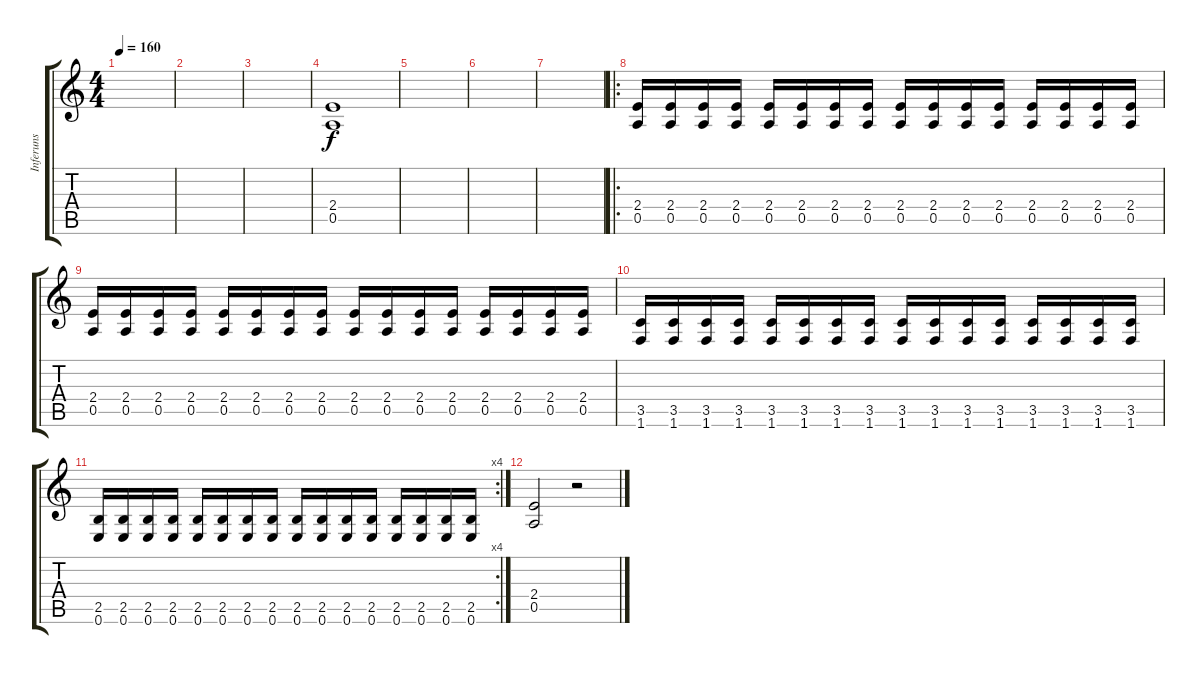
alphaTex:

\track ("Inferuns" "Inferuns") {instrument distortionguitar}
\staff {score tabs}
\tuning (E4 B3 G3 D3 A2 E2) {hide}
\ts (4 4)
\tempo 160
\clef g2
\ks c
|
|
|
(2.4 0.5).1 |
|
|
|
\ro
(2.4 0.5).16 (2.4 0.5).16 (2.4 0.5).16 (2.4 0.5).16 (2.4 0.5).16 (2.4 0.5).16 (2.4 0.5).16 (2.4 0.5).16 (2.4 0.5).16 (2.4 0.5).16 (2.4 0.5).16 (2.4 0.5).16 (2.4 0.5).16 (2.4 0.5).16 (2.4 0.5).16 (2.4 0.5).16 |
(2.4 0.5).16 (2.4 0.5).16 (2.4 0.5).16 (2.4 0.5).16 (2.4 0.5).16 (2.4 0.5).16 (2.4 0.5).16 (2.4 0.5).16 (2.4 0.5).16 (2.4 0.5).16 (2.4 0.5).16 (2.4 0.5).16 (2.4 0.5).16 (2.4 0.5).16 (2.4 0.5).16 (2.4 0.5).16 |
(3.5 1.6).16 (3.5 1.6).16 (3.5 1.6).16 (3.5 1.6).16 (3.5 1.6).16 (3.5 1.6).16 (3.5 1.6).16 (3.5 1.6).16 (3.5 1.6).16 (3.5 1.6).16 (3.5 1.6).16 (3.5 1.6).16 (3.5 1.6).16 (3.5 1.6).16 (3.5 1.6).16 (3.5 1.6).16 |
\rc 4
(2.5 0.6).16 (2.5 0.6).16 (2.5 0.6).16 (2.5 0.6).16 (2.5 0.6).16 (2.5 0.6).16 (2.5 0.6).16 (2.5 0.6).16 (2.5 0.6).16 (2.5 0.6).16 (2.5 0.6).16 (2.5 0.6).16 (2.5 0.6).16 (2.5 0.6).16 (2.5 0.6).16 (2.5 0.6).16 |
(2.4 0.5).2 r.2
